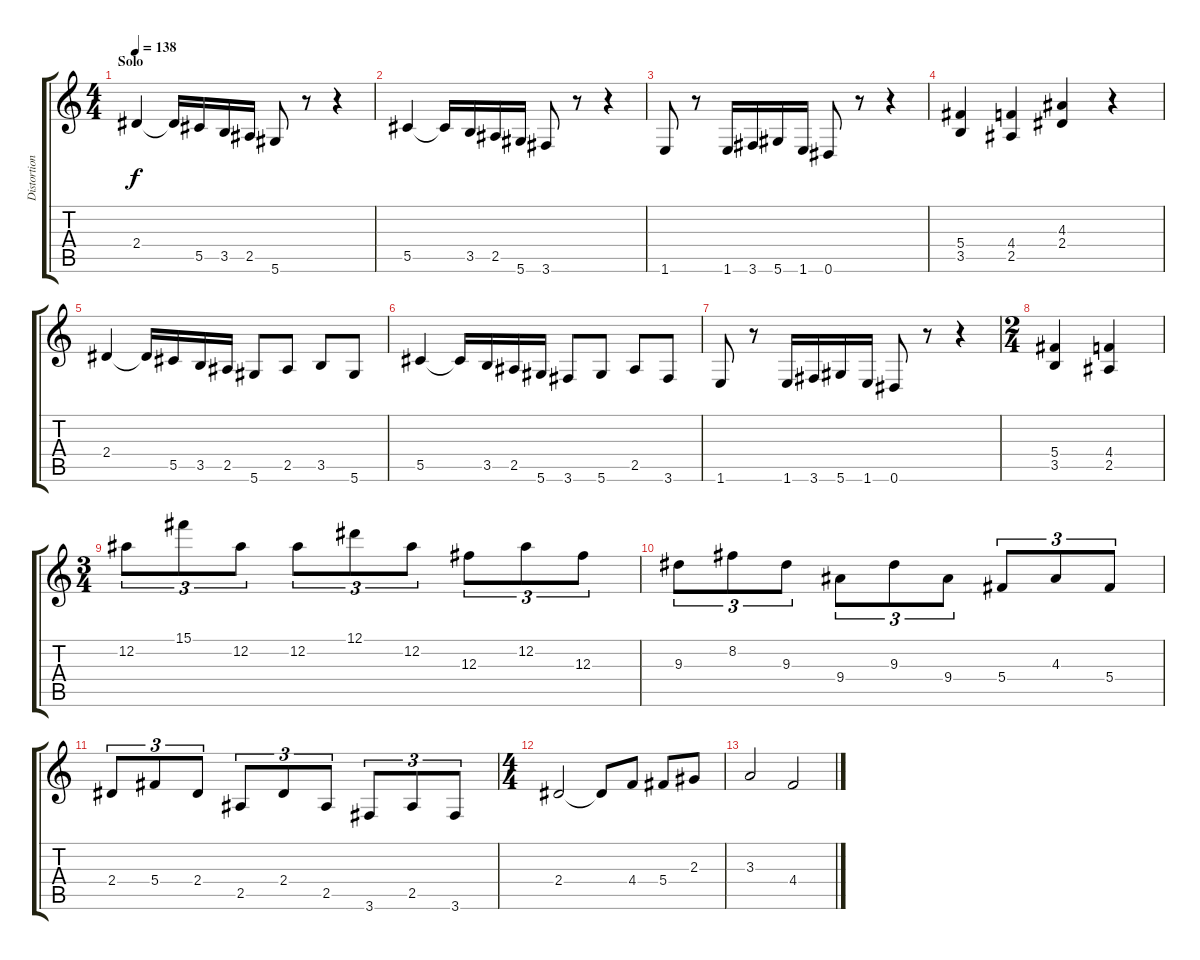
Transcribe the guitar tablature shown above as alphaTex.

\track ("Distortion guitar 2" "Distortion") {instrument distortionguitar}
\staff {score tabs}
\tuning (Eb4 Bb3 Gb3 Db3 Ab2 Eb2) {hide}
\ts (4 4)
\section ("" "Solo")
\tempo 138
\clef g2
\ks c
2.4.4{dy f} 2.4{t}.16 5.5.16 3.5.16 2.5.16 5.6.8 r.8 r.4 |
5.5.4 5.5{t}.16 3.5.16 2.5.16 5.6.16 3.6.8 r.8 r.4 |
1.6.8 r.8 1.6.16 3.6.16 5.6.16 1.6.16 0.6.8 r.8 r.4 |
(5.4 3.5).4 (4.4 2.5).4 (4.3 2.4).4 r.4 |
2.4.4 2.4{t}.16 5.5.16 3.5.16 2.5.16 5.6.8 2.5.8 3.5.8 5.6.8 |
5.5.4 5.5{t}.16 3.5.16 2.5.16 5.6.16 3.6.8 5.6.8 2.5.8 3.6.8 |
1.6.8 r.8 1.6.16 3.6.16 5.6.16 1.6.16 0.6.8 r.8 r.4 |
\ts (2 4)
(5.4 3.5).4 (4.4 2.5).4 |
\ts (3 4)
12.2.8{tu (3 2)} 15.1.8{tu (3 2)} 12.2.8{tu (3 2)} 12.2.8{tu (3 2)} 12.1.8{tu (3 2)} 12.2.8{tu (3 2)} 12.3.8{tu (3 2)} 12.2.8{tu (3 2)} 12.3.8{tu (3 2)} |
9.3.8{tu (3 2)} 8.2.8{tu (3 2)} 9.3.8{tu (3 2)} 9.4.8{tu (3 2)} 9.3.8{tu (3 2)} 9.4.8{tu (3 2)} 5.4.8{tu (3 2)} 4.3.8{tu (3 2)} 5.4.8{tu (3 2)} |
2.4.8{tu (3 2)} 5.4.8{tu (3 2)} 2.4.8{tu (3 2)} 2.5.8{tu (3 2)} 2.4.8{tu (3 2)} 2.5.8{tu (3 2)} 3.6.8{tu (3 2)} 2.5.8{tu (3 2)} 3.6.8{tu (3 2)} |
\ts (4 4)
2.4.2 2.4{t}.8 4.4.8 5.4.8 2.3.8 |
3.3.2 4.4.2
